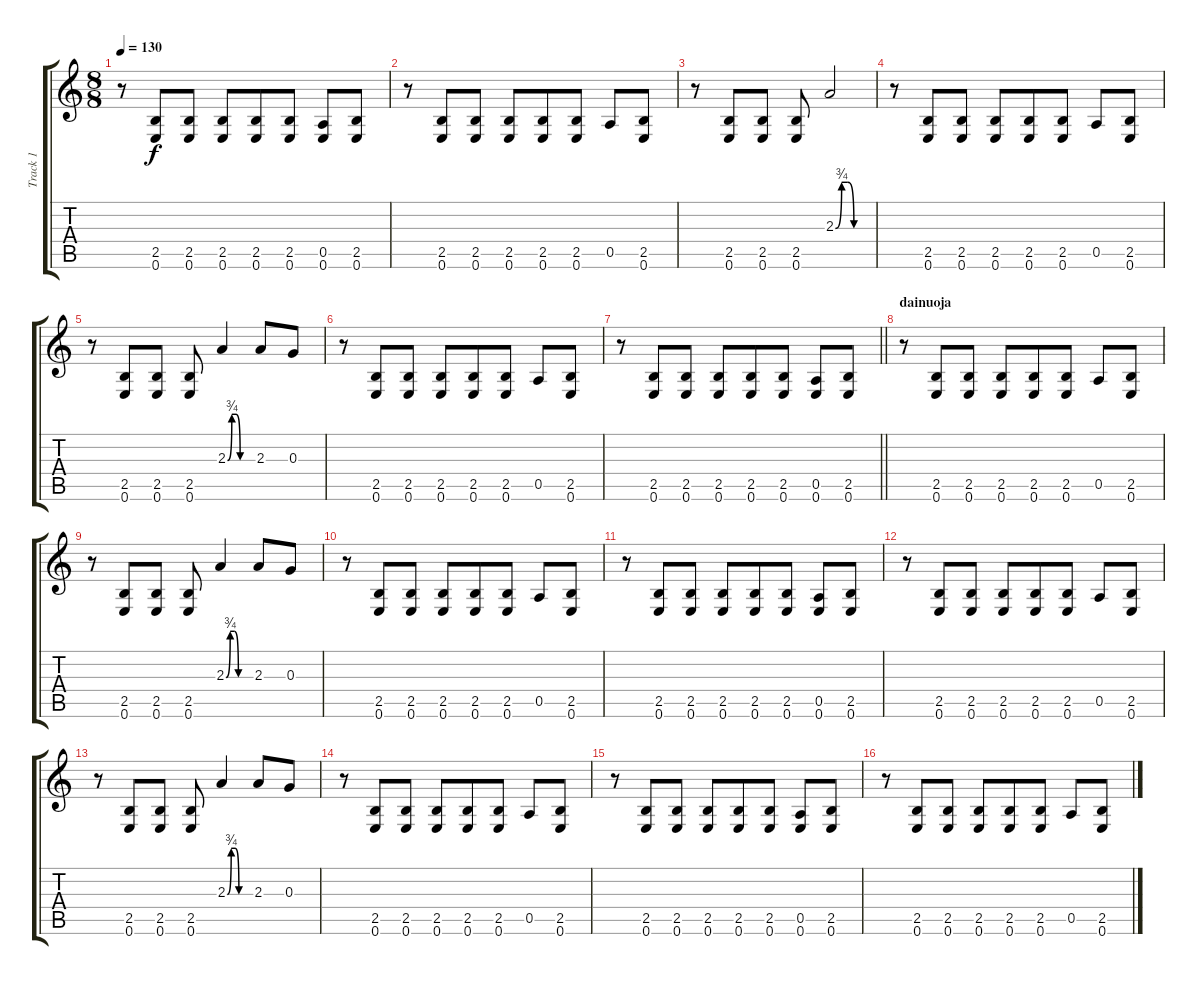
\track ("Track 1" "Track 1") {instrument electricguitarmuted}
\staff {score tabs}
\tuning (E4 B3 G3 D3 A2 E2) {hide}
\ts (8 8)
\tempo 130
\clef g2
\ks c
r.8{dy f} (2.5 0.6).8 (2.5 0.6).8 (2.5 0.6).8 (2.5 0.6).8 (2.5 0.6).8 (0.5 0.6).8 (2.5 0.6).8 |
r.8 (2.5 0.6).8 (2.5 0.6).8 (2.5 0.6).8 (2.5 0.6).8 (2.5 0.6).8 0.5.8 (2.5 0.6).8 |
r.8 (2.5 0.6).8 (2.5 0.6).8 (2.5 0.6).8 2.3{be (custom 0 0 10 3 20 3 30 0 60 0)}.2 |
r.8 (2.5 0.6).8 (2.5 0.6).8 (2.5 0.6).8 (2.5 0.6).8 (2.5 0.6).8 0.5.8 (2.5 0.6).8 |
r.8 (2.5 0.6).8 (2.5 0.6).8 (2.5 0.6).8 2.3{be (custom 0 0 10 3 20 3 30 0 60 0)}.4 2.3.8 0.3.8 |
r.8 (2.5 0.6).8 (2.5 0.6).8 (2.5 0.6).8 (2.5 0.6).8 (2.5 0.6).8 0.5.8 (2.5 0.6).8 |
\barLineRight lightlight
r.8 (2.5 0.6).8 (2.5 0.6).8 (2.5 0.6).8 (2.5 0.6).8 (2.5 0.6).8 (0.5 0.6).8 (2.5 0.6).8 |
\section ("" "dainuoja")
r.8 (2.5 0.6).8 (2.5 0.6).8 (2.5 0.6).8 (2.5 0.6).8 (2.5 0.6).8 0.5.8 (2.5 0.6).8 |
r.8 (2.5 0.6).8 (2.5 0.6).8 (2.5 0.6).8 2.3{be (custom 0 0 10 3 20 3 30 0 60 0)}.4 2.3.8 0.3.8 |
r.8 (2.5 0.6).8 (2.5 0.6).8 (2.5 0.6).8 (2.5 0.6).8 (2.5 0.6).8 0.5.8 (2.5 0.6).8 |
r.8 (2.5 0.6).8 (2.5 0.6).8 (2.5 0.6).8 (2.5 0.6).8 (2.5 0.6).8 (0.5 0.6).8 (2.5 0.6).8 |
r.8 (2.5 0.6).8 (2.5 0.6).8 (2.5 0.6).8 (2.5 0.6).8 (2.5 0.6).8 0.5.8 (2.5 0.6).8 |
r.8 (2.5 0.6).8 (2.5 0.6).8 (2.5 0.6).8 2.3{be (custom 0 0 10 3 20 3 30 0 60 0)}.4 2.3.8 0.3.8 |
r.8 (2.5 0.6).8 (2.5 0.6).8 (2.5 0.6).8 (2.5 0.6).8 (2.5 0.6).8 0.5.8 (2.5 0.6).8 |
r.8 (2.5 0.6).8 (2.5 0.6).8 (2.5 0.6).8 (2.5 0.6).8 (2.5 0.6).8 (0.5 0.6).8 (2.5 0.6).8 |
r.8 (2.5 0.6).8 (2.5 0.6).8 (2.5 0.6).8 (2.5 0.6).8 (2.5 0.6).8 0.5.8 (2.5 0.6).8
